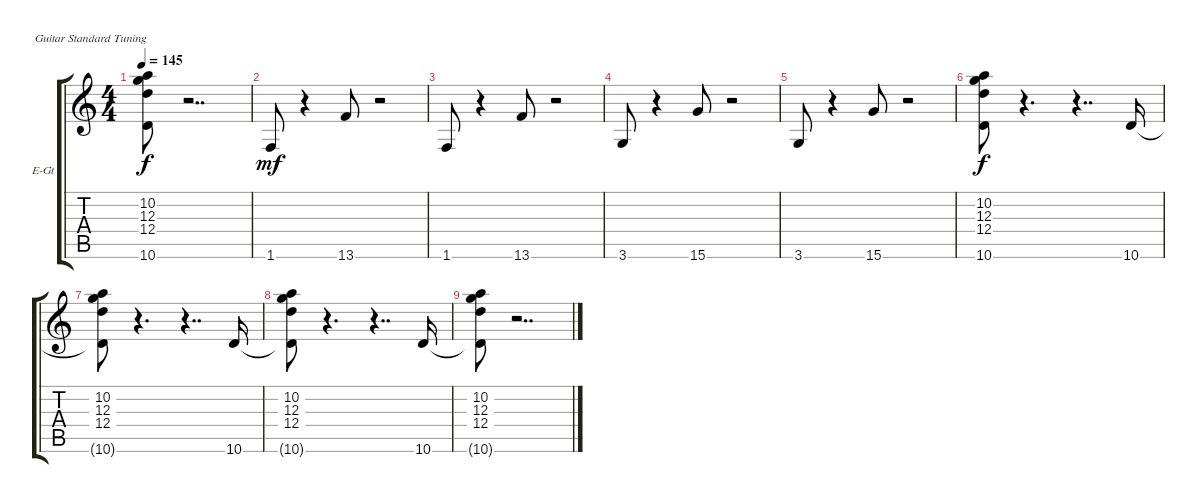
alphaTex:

\defaultSystemsLayout 4
\bracketExtendMode groupsimilarinstruments
\firstSystemTrackNameOrientation horizontal
\otherSystemsTrackNameOrientation horizontal
\track ("Electric Guitar" "E-Gt") {instrument overdrivenguitar}
\staff {score tabs}
\tuning (E4 B3 G3 D3 A2 E2)
\ts (4 4)
\tempo 145
\clef g2
\ks c
(12.4 12.3 10.6{t} 10.2).8{dy f} r.2{dd} |
1.6.8{dy mf} r.4 13.6.8 r.2 |
1.6.8 r.4 13.6.8 r.2 |
3.6.8 r.4 15.6.8 r.2 |
3.6.8 r.4 15.6.8 r.2 |
(12.4 12.3 10.6 10.2).8{dy f} r.4{d} r.4{dd} 10.6.16 |
(12.4 12.3 10.6{t} 10.2).8 r.4{d} r.4{dd} 10.6.16 |
(12.4 12.3 10.6{t} 10.2).8 r.4{d} r.4{dd} 10.6.16 |
(12.4 12.3 10.6{t} 10.2).8 r.2{dd}
